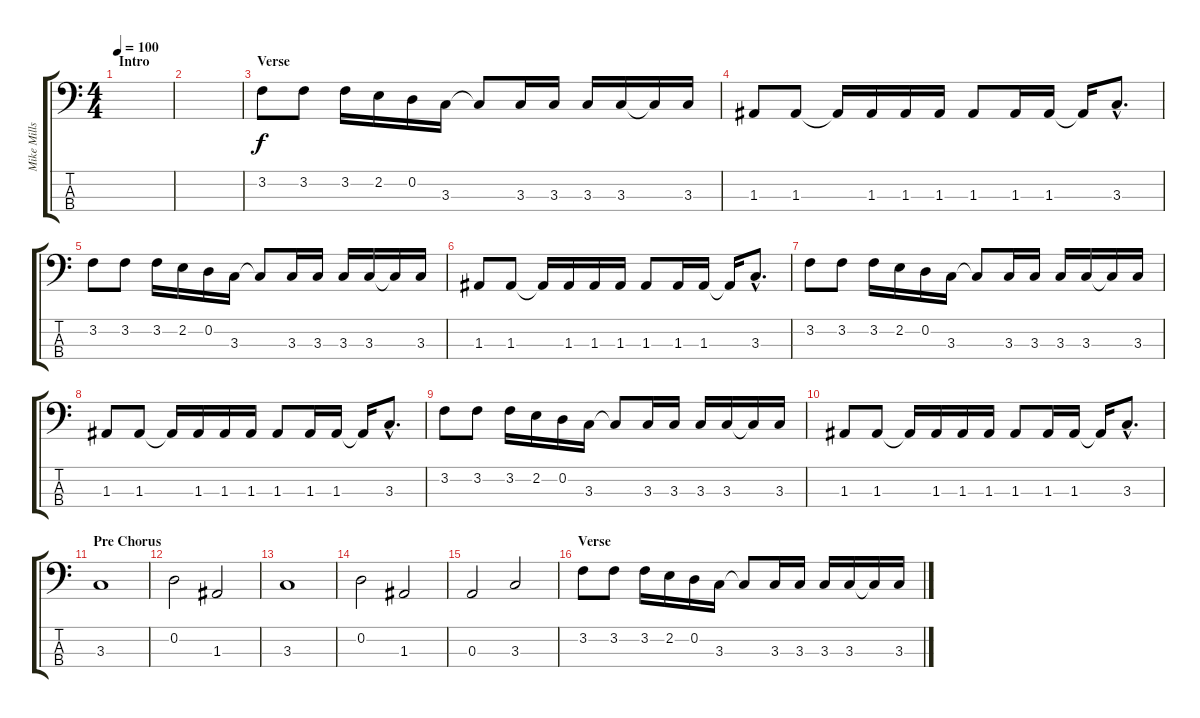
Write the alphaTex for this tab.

\track ("Mike Mills (Bass)" "Mike Mills") {instrument electricbassfinger}
\staff {score tabs}
\tuning (G2 D2 A1 E1) {hide}
\ts (4 4)
\section ("" "Intro")
\tempo 100
\clef f4
\ks c
|
|
\section ("" "Verse")
3.2.8 3.2.8 3.2.16 2.2.16 0.2.16 3.3.16 3.3{t}.8 3.3.16 3.3.16 3.3.16 3.3.16 3.3{t}.16 3.3.16 |
1.3.8 1.3.8 1.3{t}.16 1.3.16 1.3.16 1.3.16 1.3.8 1.3.16 1.3.16 1.3{t}.16 3.3{hac}.8{d} |
3.2.8 3.2.8 3.2.16 2.2.16 0.2.16 3.3.16 3.3{t}.8 3.3.16 3.3.16 3.3.16 3.3.16 3.3{t}.16 3.3.16 |
1.3.8 1.3.8 1.3{t}.16 1.3.16 1.3.16 1.3.16 1.3.8 1.3.16 1.3.16 1.3{t}.16 3.3{hac}.8{d} |
3.2.8 3.2.8 3.2.16 2.2.16 0.2.16 3.3.16 3.3{t}.8 3.3.16 3.3.16 3.3.16 3.3.16 3.3{t}.16 3.3.16 |
1.3.8 1.3.8 1.3{t}.16 1.3.16 1.3.16 1.3.16 1.3.8 1.3.16 1.3.16 1.3{t}.16 3.3{hac}.8{d} |
3.2.8 3.2.8 3.2.16 2.2.16 0.2.16 3.3.16 3.3{t}.8 3.3.16 3.3.16 3.3.16 3.3.16 3.3{t}.16 3.3.16 |
1.3.8 1.3.8 1.3{t}.16 1.3.16 1.3.16 1.3.16 1.3.8 1.3.16 1.3.16 1.3{t}.16 3.3{hac}.8{d} |
\section ("" "Pre Chorus")
3.3.1 |
0.2.2 1.3.2 |
3.3.1 |
0.2.2 1.3.2 |
0.3.2 3.3.2 |
\section ("" "Verse")
3.2.8 3.2.8 3.2.16 2.2.16 0.2.16 3.3.16 3.3{t}.8 3.3.16 3.3.16 3.3.16 3.3.16 3.3{t}.16 3.3.16
